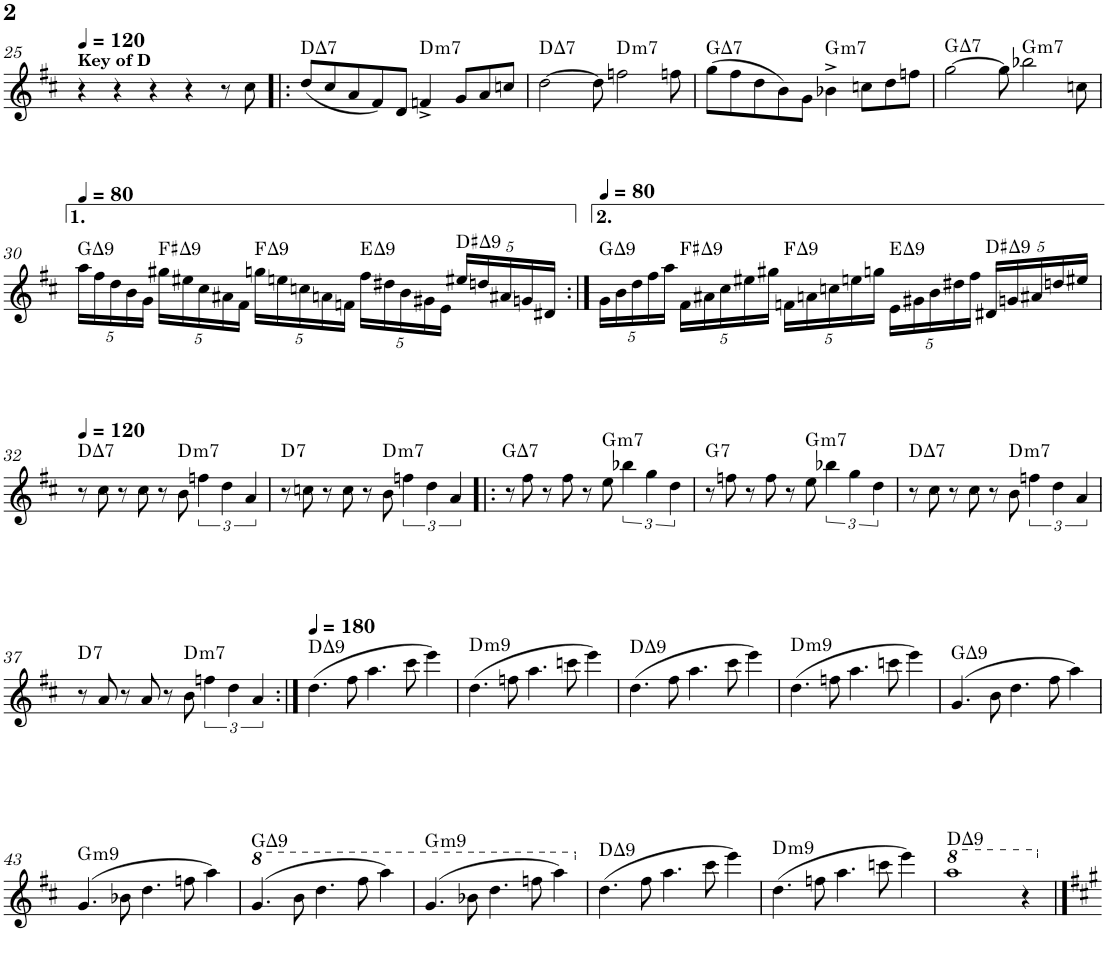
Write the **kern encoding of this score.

**kern	**harte
*part1	*part1
*staff1	*
*I"Alto Saxophone	*
*I'A. Sax.	*
!!LO:PB:g=z
*clefG2	*
*Trd5c9	*
*k[f#c#]	*
*M5/4	*
=25	=25
!LO:TX:a:B:t=Key of D	!
4r	.
4r	.
4r	.
4r	.
8r	.
8cc#\	.
=26!|:	=26!|:
!	!LO:H:kt=7
(8dd/L	D:maj7
8cc#/	.
8a/	.
8f#/)	.
8d/J	.
!	!LO:H:kt=m7
4fn^/	D:min7
8g/L	.
8a/	.
8ccn/J	.
=27	=27
!	!LO:H:kt=7
[2dd\	D:maj7
8dd\]	.
!	!LO:H:kt=m7
2ffn\	D:min7
8ffn\	.
=28	=28
!	!LO:H:kt=7
(8gg\L	G:maj7
8ff#\	.
8dd\	.
8b\)	.
8g\J	.
!	!LO:H:kt=m7
4b-X^\	G:min7
8ccn\L	.
8dd\	.
8ffn\J	.
=29	=29
!	!LO:H:kt=7
[2gg\	G:maj7
8gg\]	.
!	!LO:H:kt=m7
2bb-X\	G:min7
8ccn\	.
!!LO:LB:g=z
=30	=30
*Xbrackettup	*
!	!LO:H:kt=9
20aa\LL	G:maj9
20ff#\	.
20dd\	.
20b\	.
20g\JJ	.
!	!LO:H:kt=9
20gg#X\LL	F#:maj9
20ee#X\	.
20cc#\	.
20a#X\	.
20f#\JJ	.
!	!LO:H:kt=9
20ggn\LL	F:maj9
20een\	.
20ccn\	.
20an\	.
20fn\JJ	.
!	!LO:H:kt=9
20ff#\LL	E:maj9
20dd#X\	.
20b\	.
20g#X\	.
20e\JJ	.
!	!LO:H:kt=9
20ee#X/LL	D#:maj9
20ddn/	.
20a#X/	.
20gn/	.
20d#X/JJ	.
=31:|!	=31:|!
!	!LO:H:kt=9
20g\LL	G:maj9
20b\	.
20dd\	.
20ff#\	.
20aa\JJ	.
!	!LO:H:kt=9
20f#\LL	F#:maj9
20a#X\	.
20cc#\	.
20ee#X\	.
20gg#X\JJ	.
!	!LO:H:kt=9
20fn\LL	F:maj9
20an\	.
20ccn\	.
20een\	.
20ggn\JJ	.
!	!LO:H:kt=9
20e\LL	E:maj9
20g#X\	.
20b\	.
20dd#X\	.
20ff#\JJ	.
!	!LO:H:kt=9
20d#X/LL	D#:maj9
20gn/	.
20a#X/	.
20ddn/	.
20ee#X/JJ	.
!!LO:LB:g=z
=32	=32
!	!LO:H:kt=7
8r	D:maj7
8cc#\	.
8r	.
8cc#\	.
8r	.
!	!LO:H:kt=m7
8b\	D:min7
*brackettup	*
6ffn\	.
6dd\	.
6a/	.
=33	=33
!	!LO:H:kt=7
8r	D:7
8ccn\	.
8r	.
8cc\	.
8r	.
!	!LO:H:kt=m7
8b\	D:min7
6ffn\	.
6dd\	.
6a/	.
=34!|:	=34!|:
!	!LO:H:kt=7
8r	G:maj7
8ff#\	.
8r	.
8ff#\	.
8r	.
!	!LO:H:kt=m7
8ee\	G:min7
6bb-X\	.
6gg\	.
6dd\	.
=35	=35
!	!LO:H:kt=7
8r	G:7
8ffn\	.
8r	.
8ff\	.
8r	.
!	!LO:H:kt=m7
8ee\	G:min7
6bb-X\	.
6gg\	.
6dd\	.
=36	=36
!	!LO:H:kt=7
8r	D:maj7
8cc#\	.
8r	.
8cc#\	.
8r	.
!	!LO:H:kt=m7
8b\	D:min7
6ffn\	.
6dd\	.
6a/	.
!!LO:LB:g=z
=37	=37
!	!LO:H:kt=7
8r	D:7
8a/	.
8r	.
8a/	.
8r	.
!	!LO:H:kt=m7
8b\	D:min7
6ffn\	.
6dd\	.
6a/	.
=38:|!	=38:|!
!	!LO:H:kt=9
(4.dd\	D:maj9
8ff#\	.
4.aa\	.
8ccc#\	.
4eee\)	.
=39	=39
!	!LO:H:kt=m9
(4.dd\	D:min9
8ffn\	.
4.aa\	.
8cccn\	.
4eee\)	.
=40	=40
!	!LO:H:kt=9
(4.dd\	D:maj9
8ff#\	.
4.aa\	.
8ccc#\	.
4eee\)	.
=41	=41
!	!LO:H:kt=m9
(4.dd\	D:min9
8ffn\	.
4.aa\	.
8cccn\	.
4eee\)	.
=42	=42
!	!LO:H:kt=9
(4.g/	G:maj9
8b\	.
4.dd\	.
8ff#\	.
4aa\)	.
!!LO:LB:g=z
=43	=43
!	!LO:H:kt=m9
(4.g/	G:min9
8b-X\	.
4.dd\	.
8ffn\	.
4aa\)	.
=44	=44
*8va	*
!	!LO:H:kt=9
(4.gg/	G:maj9
8bb\	.
4.ddd\	.
8fff#\	.
4aaa\)	.
=45	=45
!	!LO:H:kt=m9
(4.gg/	G:min9
8bb-X\	.
4.ddd\	.
8fffn\	.
4aaa\)	.
=46	=46
*X8va	*
!	!LO:H:kt=9
(4.dd\	D:maj9
8ff#\	.
4.aa\	.
8ccc#\	.
4eee\)	.
=47	=47
!	!LO:H:kt=m9
(4.dd\	D:min9
8ffn\	.
4.aa\	.
8cccn\	.
4eee\)	.
=48	=48
*8va	*
!	!LO:H:kt=9
1aaa	D:maj9
4r	.
*X8va	*
==	==
*-	*-
